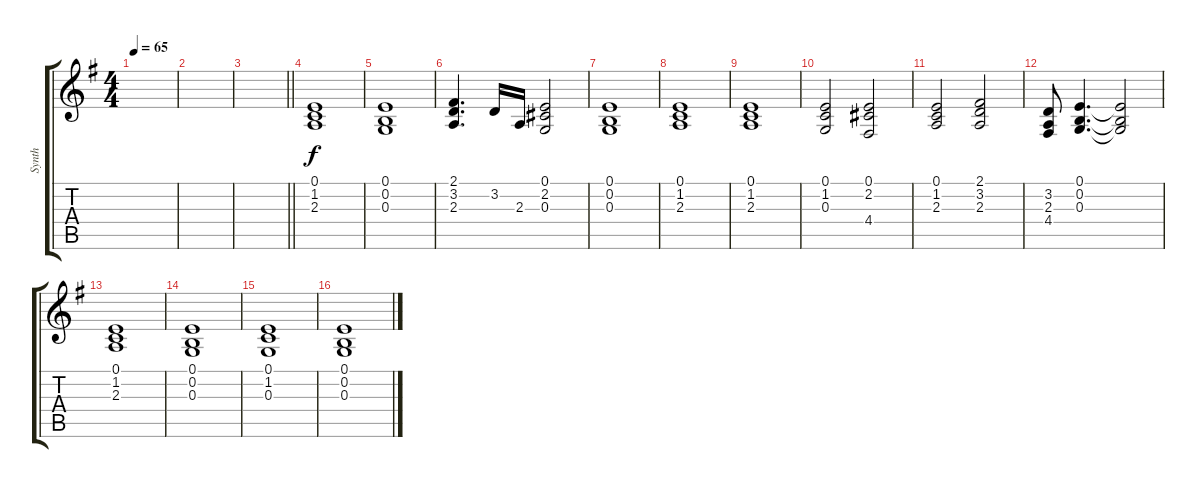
\track ("Synth" "Synth") {instrument stringensemble1}
\staff {score tabs}
\tuning (E4 B3 G3 D3 A2 E2) {hide}
\ts (4 4)
\tempo 65
\clef g2
\ks g
|
|
\barLineRight lightlight
|
(0.1 1.2 2.3).1 |
(0.1 0.2 0.3).1 |
(2.1 3.2 2.3).4{d} 3.2.16 2.3.16 (0.1 2.2 0.3).2 |
(0.1 0.2 0.3).1 |
(0.1 1.2 2.3).1 |
(0.1 1.2 2.3).1 |
(0.1 1.2 0.3).2 (0.1 2.2 4.4).2 |
(0.1 1.2 2.3).2 (2.1 3.2 2.3).2 |
(3.2 2.3 4.4).8 (0.1 0.2 0.3).4{d} (0.1{t} 0.2{t} 0.3{t}).2 |
(0.1 1.2 2.3).1 |
(0.1 0.2 0.3).1 |
(0.1 1.2 0.3).1 |
(0.1 0.2 0.3).1
